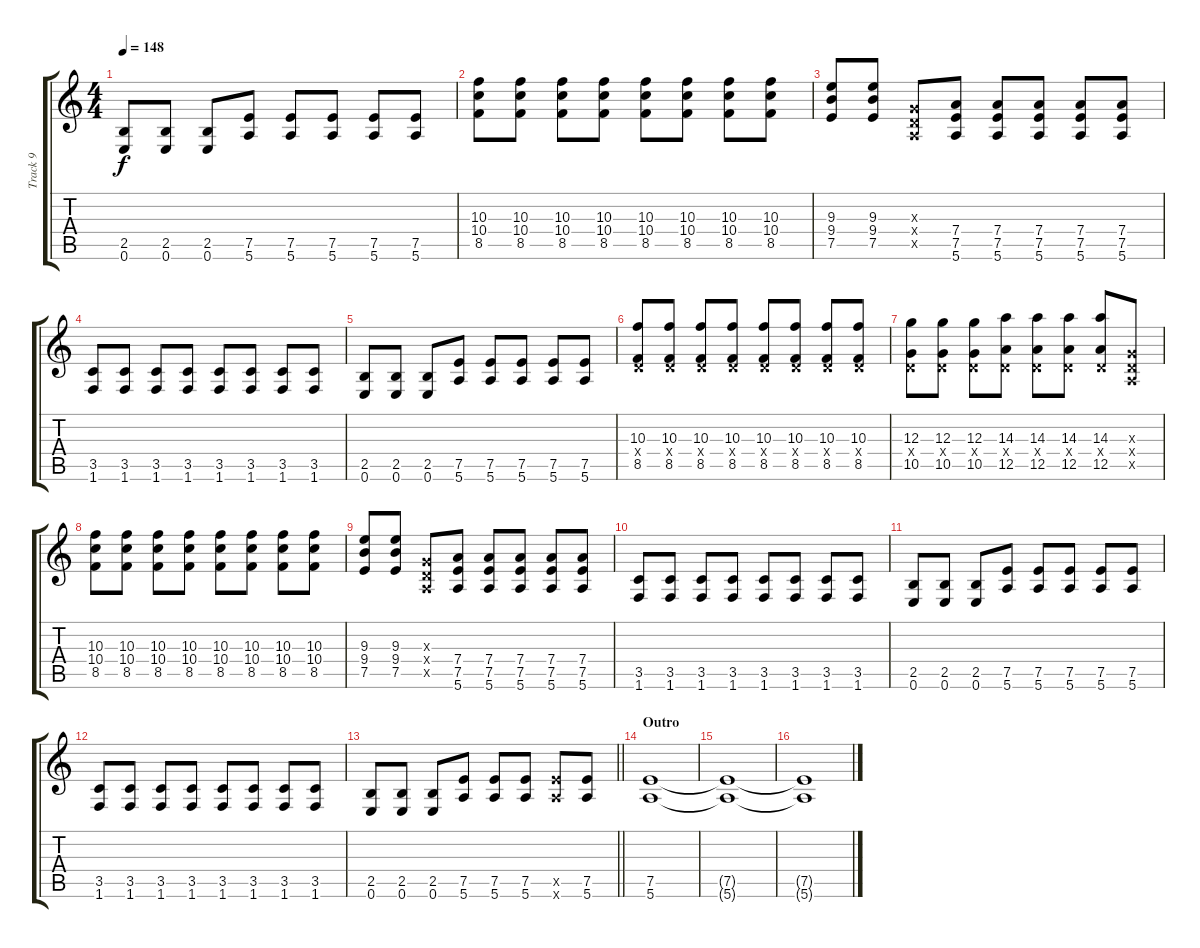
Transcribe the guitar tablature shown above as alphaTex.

\track ("Track 9" "Track 9") {instrument overdrivenguitar}
\staff {score tabs}
\tuning (E4 B3 G3 D3 A2 E2) {hide}
\ts (4 4)
\tempo 148
\clef g2
\ks c
(2.5 0.6).8{dy f} (2.5 0.6).8 (2.5 0.6).8 (7.5 5.6).8 (7.5 5.6).8 (7.5 5.6).8 (7.5 5.6).8 (7.5 5.6).8 |
(10.3 10.4 8.5).8 (10.3 10.4 8.5).8 (10.3 10.4 8.5).8 (10.3 10.4 8.5).8 (10.3 10.4 8.5).8 (10.3 10.4 8.5).8 (10.3 10.4 8.5).8 (10.3 10.4 8.5).8 |
(9.3 9.4 7.5).8 (9.3 9.4 7.5).8 (0.3{x} 0.4{x} 0.5{x}).8 (7.4 7.5 5.6).8 (7.4 7.5 5.6).8 (7.4 7.5 5.6).8 (7.4 7.5 5.6).8 (7.4 7.5 5.6).8 |
(3.5 1.6).8 (3.5 1.6).8 (3.5 1.6).8 (3.5 1.6).8 (3.5 1.6).8 (3.5 1.6).8 (3.5 1.6).8 (3.5 1.6).8 |
(2.5 0.6).8 (2.5 0.6).8 (2.5 0.6).8 (7.5 5.6).8 (7.5 5.6).8 (7.5 5.6).8 (7.5 5.6).8 (7.5 5.6).8 |
(10.3 0.4{x} 8.5).8 (10.3 0.4{x} 8.5).8 (10.3 0.4{x} 8.5).8 (10.3 0.4{x} 8.5).8 (10.3 0.4{x} 8.5).8 (10.3 0.4{x} 8.5).8 (10.3 0.4{x} 8.5).8 (10.3 0.4{x} 8.5).8 |
(12.3 0.4{x} 10.5).8 (12.3 0.4{x} 10.5).8 (12.3 0.4{x} 10.5).8 (14.3 0.4{x} 12.5).8 (14.3 0.4{x} 12.5).8 (14.3 0.4{x} 12.5).8 (14.3 0.4{x} 12.5).8 (0.3{x} 0.4{x} 0.5{x}).8 |
(10.3 10.4 8.5).8 (10.3 10.4 8.5).8 (10.3 10.4 8.5).8 (10.3 10.4 8.5).8 (10.3 10.4 8.5).8 (10.3 10.4 8.5).8 (10.3 10.4 8.5).8 (10.3 10.4 8.5).8 |
(9.3 9.4 7.5).8 (9.3 9.4 7.5).8 (0.3{x} 0.4{x} 0.5{x}).8 (7.4 7.5 5.6).8 (7.4 7.5 5.6).8 (7.4 7.5 5.6).8 (7.4 7.5 5.6).8 (7.4 7.5 5.6).8 |
(3.5 1.6).8 (3.5 1.6).8 (3.5 1.6).8 (3.5 1.6).8 (3.5 1.6).8 (3.5 1.6).8 (3.5 1.6).8 (3.5 1.6).8 |
(2.5 0.6).8 (2.5 0.6).8 (2.5 0.6).8 (7.5 5.6).8 (7.5 5.6).8 (7.5 5.6).8 (7.5 5.6).8 (7.5 5.6).8 |
(3.5 1.6).8 (3.5 1.6).8 (3.5 1.6).8 (3.5 1.6).8 (3.5 1.6).8 (3.5 1.6).8 (3.5 1.6).8 (3.5 1.6).8 |
\barLineRight lightlight
(2.5 0.6).8 (2.5 0.6).8 (2.5 0.6).8 (7.5 5.6).8 (7.5 5.6).8 (7.5 5.6).8 (7.5{x} 5.6{x}).8 (7.5 5.6).8 |
\section ("" "Outro")
(7.5 5.6).1 |
(7.5{t} 5.6{t}).1 |
(7.5{t} 5.6{t}).1
